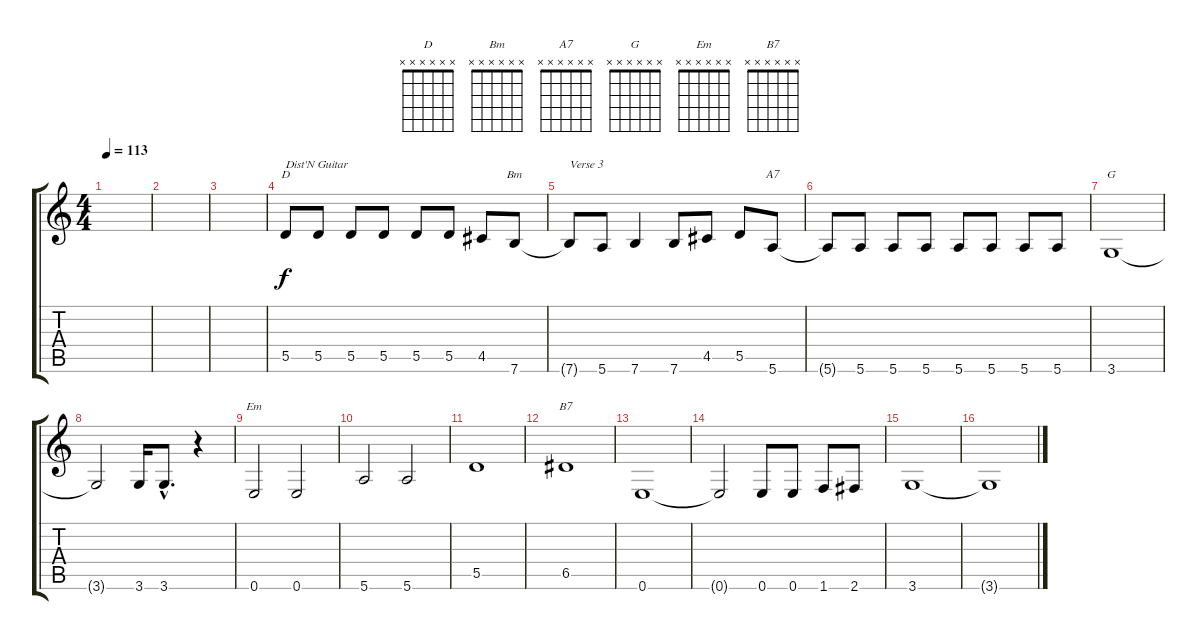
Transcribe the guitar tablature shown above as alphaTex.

\track "" {instrument distortionguitar}
\staff {score tabs}
\tuning (E4 B3 G3 D3 A2 E2) {hide}
\chord ("D" x x x x x x)
\chord ("Bm" x x x x x x)
\chord ("A7" x x x x x x)
\chord ("G" x x x x x x)
\chord ("Em" x x x x x x)
\chord ("B7" x x x x x x)
\ts (4 4)
\tempo 113
\clef g2
\ks c
|
|
|
5.5.8{ch "D" txt "Dist'N Guitar"} 5.5.8 5.5.8 5.5.8 5.5.8 5.5.8 4.5.8 7.6.8{ch "Bm"} |
7.6{t}.8{txt "Verse 3"} 5.6.8 7.6.4 7.6.8 4.5.8 5.5.8 5.6.8{ch "A7"} |
5.6{t}.8 5.6.8 5.6.8 5.6.8 5.6.8 5.6.8 5.6.8 5.6.8 |
3.6.1{ch "G"} |
3.6{t}.2 3.6.16 3.6{hac}.8{d} r.4 |
0.6.2{ch "Em"} 0.6.2 |
5.6.2 5.6.2 |
5.5.1 |
6.5.1{ch "B7"} |
0.6.1 |
0.6{t}.2 0.6.8 0.6.8 1.6.8 2.6.8 |
3.6.1 |
3.6{t}.1
